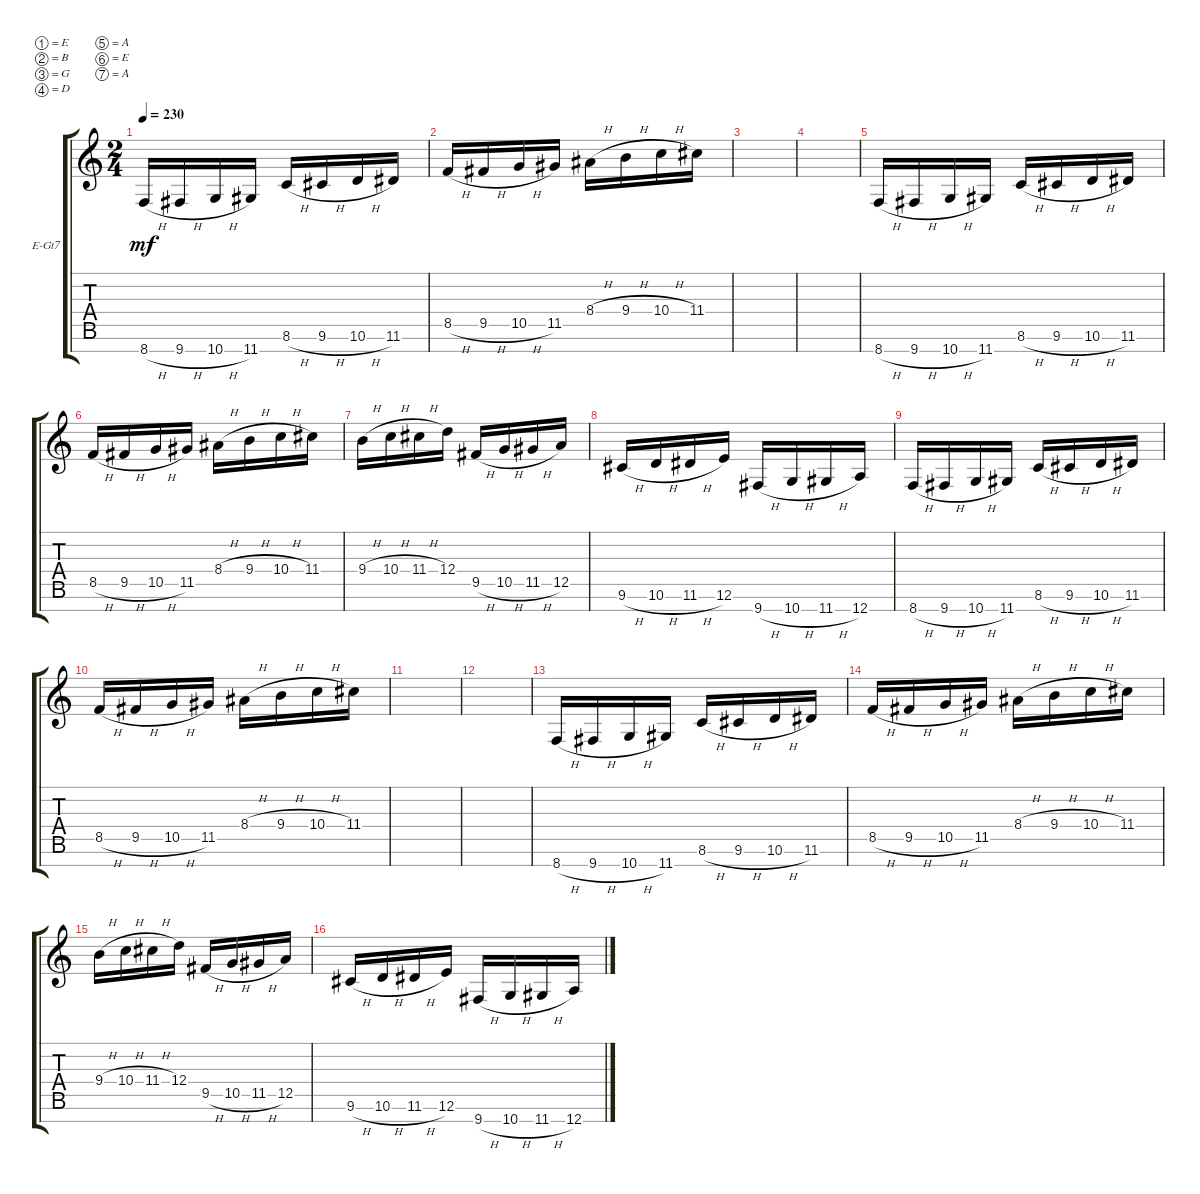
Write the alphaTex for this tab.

\defaultSystemsLayout 4
\bracketExtendMode groupsimilarinstruments
\firstSystemTrackNameOrientation horizontal
\otherSystemsTrackNameOrientation horizontal
\track ("Electric Guitar" "E-Gt7") {instrument distortionguitar}
\staff {score tabs}
\tuning (E4 B3 G3 D3 A2 E2 A1)
\ts (2 4)
\tempo 230
\clef g2
\ks c
8.7{h}.16{dy mf} 9.7{h}.16 10.7{h}.16 11.7.16 8.6{h}.16 9.6{h}.16 10.6{h}.16 11.6.16 |
8.5{h}.16 9.5{h}.16 10.5{h}.16 11.5.16 8.4{h}.16 9.4{h}.16 10.4{h}.16 11.4.16 |
|
|
8.7{h}.16 9.7{h}.16 10.7{h}.16 11.7.16 8.6{h}.16 9.6{h}.16 10.6{h}.16 11.6.16 |
8.5{h}.16 9.5{h}.16 10.5{h}.16 11.5.16 8.4{h}.16 9.4{h}.16 10.4{h}.16 11.4.16 |
9.4{h}.16 10.4{h}.16 11.4{h}.16 12.4.16 9.5{h}.16 10.5{h}.16 11.5{h}.16 12.5.16 |
9.6{h}.16 10.6{h}.16 11.6{h}.16 12.6.16 9.7{h}.16 10.7{h}.16 11.7{h}.16 12.7.16 |
8.7{h}.16 9.7{h}.16 10.7{h}.16 11.7.16 8.6{h}.16 9.6{h}.16 10.6{h}.16 11.6.16 |
8.5{h}.16 9.5{h}.16 10.5{h}.16 11.5.16 8.4{h}.16 9.4{h}.16 10.4{h}.16 11.4.16 |
|
|
8.7{h}.16 9.7{h}.16 10.7{h}.16 11.7.16 8.6{h}.16 9.6{h}.16 10.6{h}.16 11.6.16 |
8.5{h}.16 9.5{h}.16 10.5{h}.16 11.5.16 8.4{h}.16 9.4{h}.16 10.4{h}.16 11.4.16 |
9.4{h}.16 10.4{h}.16 11.4{h}.16 12.4.16 9.5{h}.16 10.5{h}.16 11.5{h}.16 12.5.16 |
9.6{h}.16 10.6{h}.16 11.6{h}.16 12.6.16 9.7{h}.16 10.7{h}.16 11.7{h}.16 12.7.16
